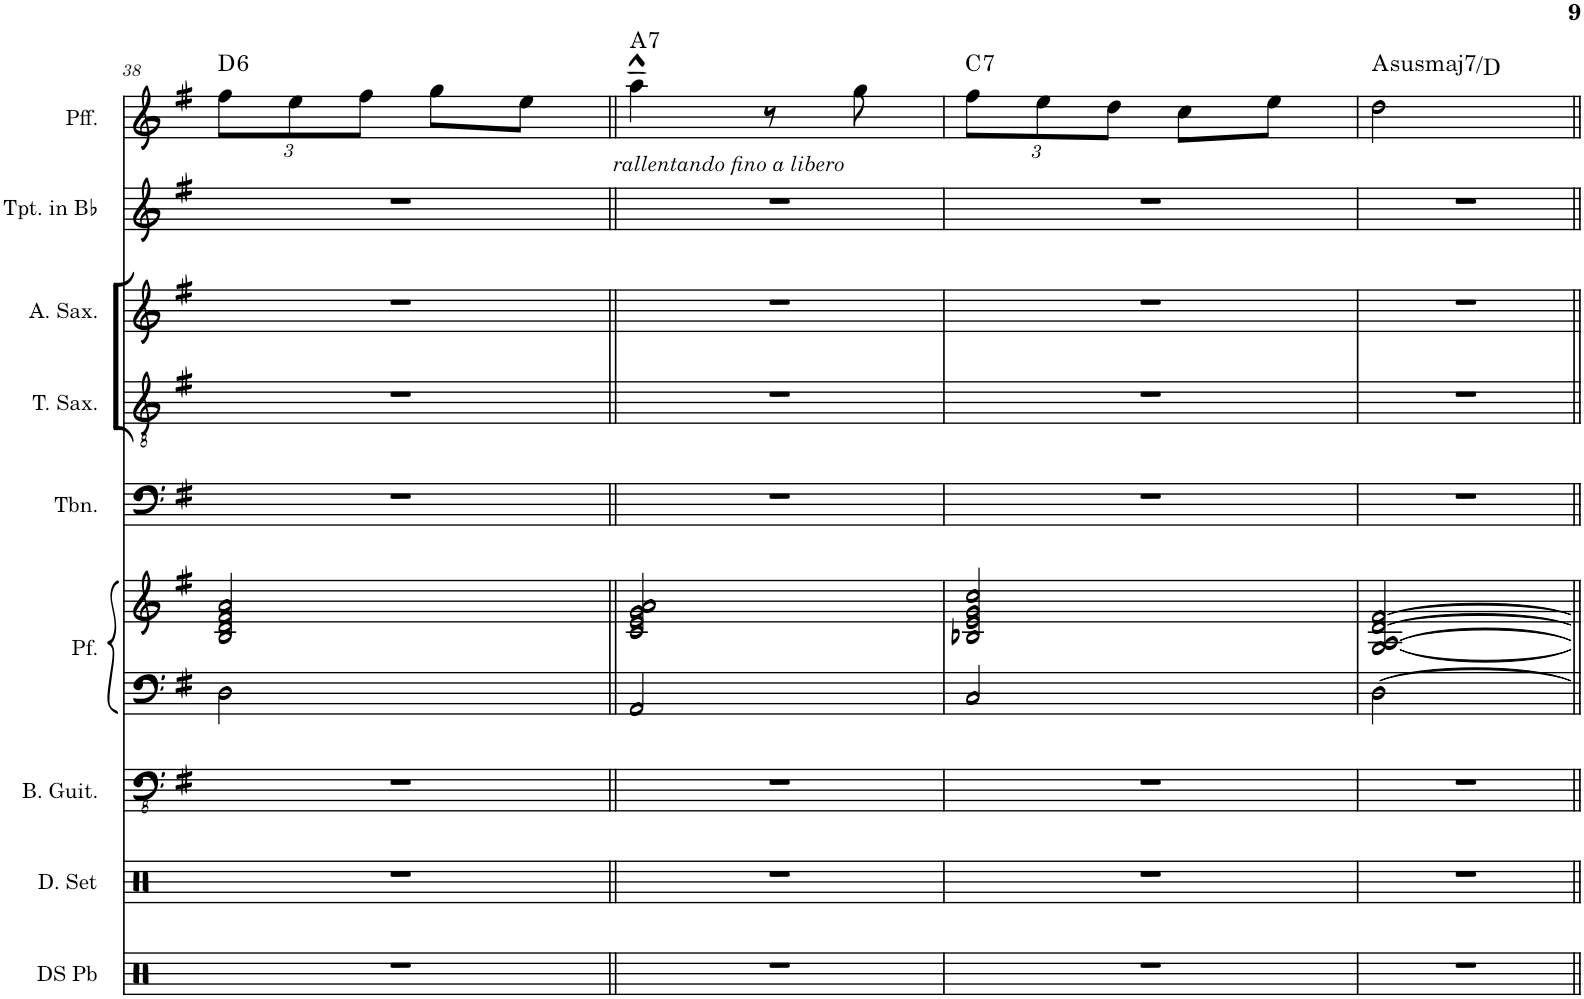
**kern	**kern	**kern	**kern	**kern	**kern	**kern	**kern	**kern	**kern	**harte
*part9	*part8	*part7	*part6	*part6	*part5	*part4	*part3	*part2	*part1	*part1
*staff10	*staff9	*staff8	*staff7	*staff6	*staff5	*staff4	*staff3	*staff2	*staff1	*
*I"Drumset (playback)	*I"Drumset	*I"Bass Guitar	*I"Piano	*	*I"Trombone	*I"Tenor Saxophone	*I"Alto Saxophone	*I"Trumpet in Bb	*I"Piffero	*
*I'DS Pb	*I'D. Set	*I'B. Guit.	*	*	*I'Tbn.	*I'T. Sax.	*I'A. Sax.	*I'Tpt. in Bb	*I'Pff.	*
!!LO:PB:g=z
*clefX	*clefX	*clefFv4	*clefF4	*clefG2	*clefF4	*clefGv2	*clefG2	*clefG2	*clefG2	*
*	*	*	*	*	*	*Trd8c14	*Trd5c9	*Trd1c2	*	*
*k[]	*k[]	*k[f#]	*k[f#]	*k[f#]	*k[f#]	*k[f#]	*k[f#]	*k[f#]	*k[f#]	*
*M2/4	*M2/4	*M2/4	*M2/4	*M2/4	*M2/4	*M2/4	*M2/4	*M2/4	*M2/4	*
*	*	*	*	*	*	*	*	*	*Xbrackettup	*
=38	=38	=38	=38	=38	=38	=38	=38	=38	=38	=38
!	!	!	!	!	!	!	!	!	!	!LO:H:kt=6
2r	2r	2r	2D\	2B/ 2d/ 2f#/ 2a/	2r	2r	2r	2r	12ff#\L	D:maj6
.	.	.	.	.	.	.	.	.	12ee\	.
.	.	.	.	.	.	.	.	.	12ff#\J	.
.	.	.	.	.	.	.	.	.	8gg\L	.
.	.	.	.	.	.	.	.	.	8ee\J	.
=39||	=39||	=39||	=39||	=39||	=39||	=39||	=39||	=39||	=39||	=39||
!	!	!	!	!	!	!	!	!	!LO:TX:b:i:t=rallentando fino a libero	!LO:H:kt=7
2r	2r	2r	2AA/	2c/ 2e/ 2g/ 2a/	2r	2r	2r	2r	4aa~^^\	A:7
.	.	.	.	.	.	.	.	.	8r	.
.	.	.	.	.	.	.	.	.	8gg\	.
=40	=40	=40	=40	=40	=40	=40	=40	=40	=40	=40
!	!	!	!	!	!	!	!	!	!	!LO:H:kt=7
2r	2r	2r	2C/	2B-X/ 2e/ 2g/ 2cc/	2r	2r	2r	2r	12ff#\L	C:7
.	.	.	.	.	.	.	.	.	12ee\	.
.	.	.	.	.	.	.	.	.	12dd\J	.
.	.	.	.	.	.	.	.	.	8cc\L	.
.	.	.	.	.	.	.	.	.	8ee\J	.
=41	=41	=41	=41	=41	=41	=41	=41	=41	=41	=41
!	!	!	!	!	!	!	!	!	!	!LO:H:kt=maj7
2r	2r	2r	[2D\	[2G/ [2A/ [2d/ [2f#/	2r	2r	2r	2r	2dd\	A:maj/4
=||	=||	=||	=||	=||	=||	=||	=||	=||	=||	=||
*-	*-	*-	*-	*-	*-	*-	*-	*-	*-	*-
